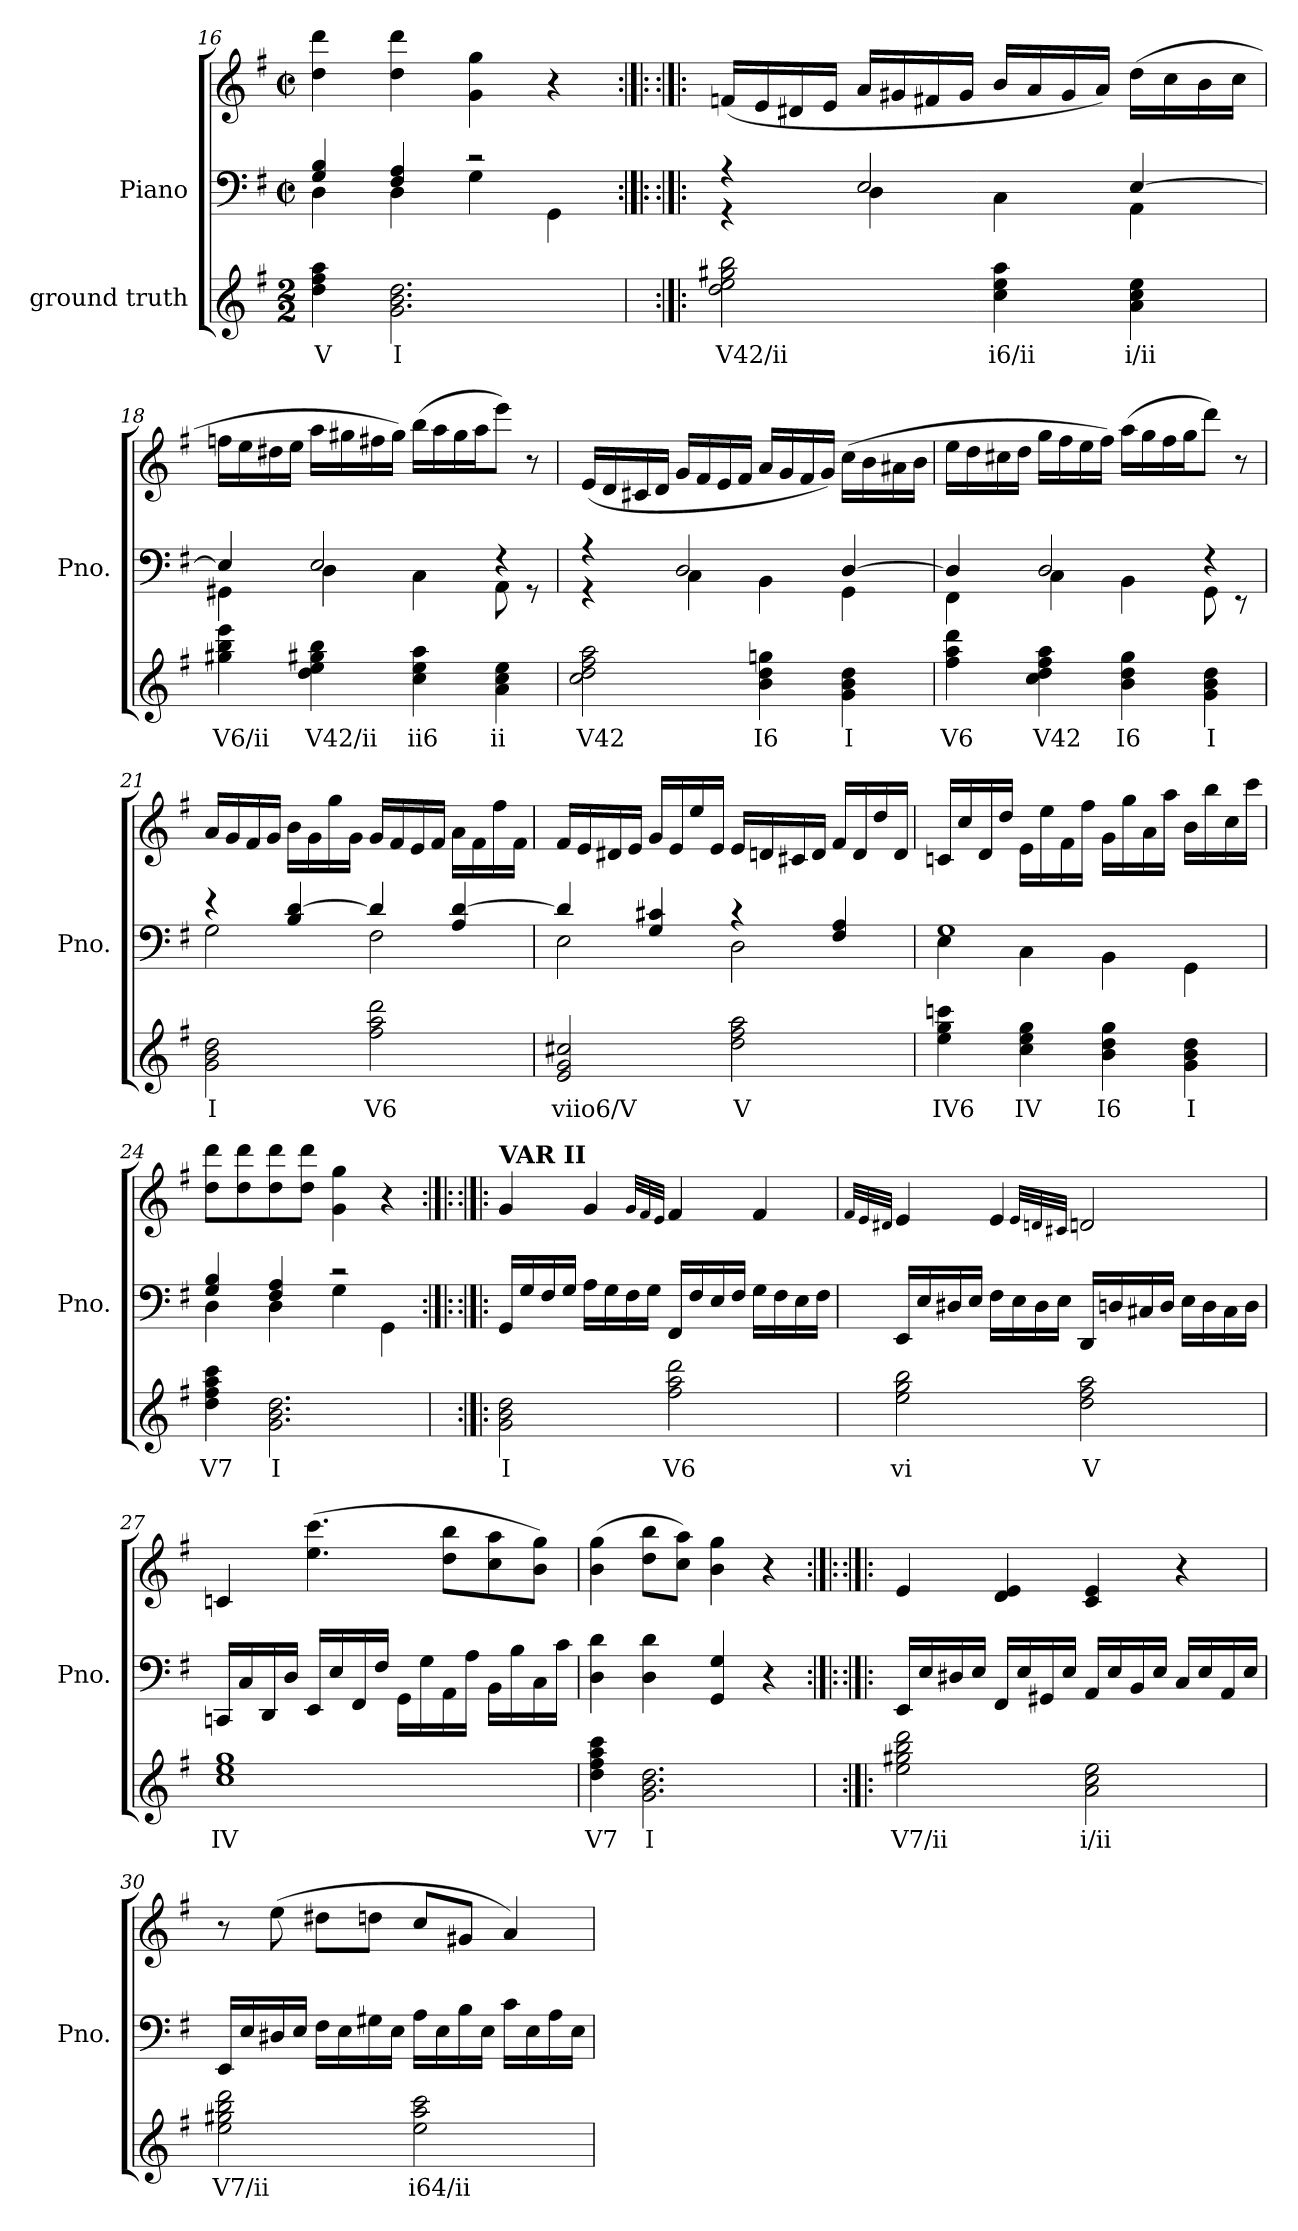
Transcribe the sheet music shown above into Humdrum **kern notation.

**kern	**text	**kern	**kern
*part2	*part2	*part1	*part1
*staff3	*staff3	*staff2	*staff1
*I"ground truth	*	*I"Piano	*
*	*	*I'Pno.	*
*	*	*clefF4	*clefG2
*k[f#]	*	*k[f#]	*k[f#]
*G:	*	*G:	*G:
*M2/2	*	*M2/2	*M2/2
*	*	*met(c|)	*met(c|)
=16	=16	=16	=16
*	*	*^	*
4dd 4ff# 4aa	V	4G/ 4B/	4D\	4dd\ 4ddd\
2.g 2.b 2.dd	I	4F#/ 4A/	4D\	4dd\ 4ddd\
.	.	2r	4G\	4g\ 4gg\
.	.	.	4GG\	4r
=17	=17:|!|:	=17:|!|:	=17:|!|:	=17:|!|:
2dd 2ee 2gg#X 2bb	V42/ii	4r	4r	(<16fn/LL
.	.	.	.	16e/
.	.	.	.	16d#X/
.	.	.	.	16e/JJ
.	.	2E/	4D\	16a/LL
.	.	.	.	16g#X/
.	.	.	.	16f#X/
.	.	.	.	16g#/JJ
4cc 4ee 4aa	i6/ii	.	4C\	16b/LL
.	.	.	.	16a/
.	.	.	.	16g#/
.	.	.	.	16a/JJ)
4a 4cc 4ee	i/ii	[4E/	4AA\	(>16dd\LL
.	.	.	.	16cc\
.	.	.	.	16b\
.	.	.	.	16cc\JJ
!!LO:LB:g=z
=18	=18	=18	=18	=18
4gg#X 4bb 4eee	V6/ii	4E/]	4GG#X\	16ffn\LL
.	.	.	.	16ee\
.	.	.	.	16dd#X\
.	.	.	.	16ee\JJ
4dd 4ee 4gg#X 4bb	V42/ii	2E/	4D\	16aa\LL
.	.	.	.	16gg#X\
.	.	.	.	16ff#X\
.	.	.	.	16gg#\JJ)
4cc 4ee 4aa	ii6	.	4C\	(>16bb\LL
.	.	.	.	16aa\
.	.	.	.	16gg#\
.	.	.	.	16aa\J
4a 4cc 4ee	ii	4r	8AA\	8eee\J)
.	.	.	8r	8r
=19	=19	=19	=19	=19
2cc 2dd 2ff# 2aa	V42	4r	4r	(<16e/LL
.	.	.	.	16d/
.	.	.	.	16c#X/
.	.	.	.	16d/JJ
.	.	2D/	4C\	16g/LL
.	.	.	.	16f#/
.	.	.	.	16e/
.	.	.	.	16f#/JJ
4b 4dd 4ggn	I6	.	4BB\	16a/LL
.	.	.	.	16g/
.	.	.	.	16f#/
.	.	.	.	16g/JJ)
4g 4b 4dd	I	[4D/	4GG\	(>16cc\LL
.	.	.	.	16b\
.	.	.	.	16a#X\
.	.	.	.	16b\JJ
!!LO:PB:g=z
=20	=20	=20	=20	=20
4ff# 4aa 4ddd	V6	4D/]	4FF#\	16ee\LL
.	.	.	.	16dd\
.	.	.	.	16cc#X\
.	.	.	.	16dd\JJ
4cc 4dd 4ff# 4aa	V42	2D/	4C\	16gg\LL
.	.	.	.	16ff#\
.	.	.	.	16ee\
.	.	.	.	16ff#\JJ)
4b 4dd 4gg	I6	.	4BB\	(>16aa\LL
.	.	.	.	16gg\
.	.	.	.	16ff#\
.	.	.	.	16gg\J
4g 4b 4dd	I	4r	8GG\	8ddd\J)
.	.	.	8r	8r
=21	=21	=21	=21	=21
2g 2b 2dd	I	4r	2G\	16a/LL
.	.	.	.	16g/
.	.	.	.	16f#/
.	.	.	.	16g/JJ
.	.	4B/ [4d/	.	16b\LL
.	.	.	.	16g\
.	.	.	.	16gg\
.	.	.	.	16g\JJ
2ff# 2aa 2ddd	V6	4d/]	2F#\	16g/LL
.	.	.	.	16f#/
.	.	.	.	16e/
.	.	.	.	16f#/JJ
.	.	4A/ [4d/	.	16a\LL
.	.	.	.	16f#\
.	.	.	.	16ff#\
.	.	.	.	16f#\JJ
!!LO:LB:g=z
=22	=22	=22	=22	=22
2e 2g 2cc#X	viio6/V	4d/]	2E\	16f#/LL
.	.	.	.	16e/
.	.	.	.	16d#X/
.	.	.	.	16e/JJ
.	.	4G/ 4c#X/	.	16g/LL
.	.	.	.	16e/
.	.	.	.	16ee/
.	.	.	.	16e/JJ
2dd 2ff# 2aa	V	4r	2D\	16e/LL
.	.	.	.	16dn/
.	.	.	.	16c#X/
.	.	.	.	16d/JJ
.	.	4F#/ 4A/	.	16f#/LL
.	.	.	.	16d/
.	.	.	.	16dd/
.	.	.	.	16d/JJ
=23	=23	=23	=23	=23
4ee 4gg 4cccn	IV6	1G	4E\	16cn/LL
.	.	.	.	16cc/
.	.	.	.	16d/
.	.	.	.	16dd/JJ
4cc 4ee 4gg	IV	.	4C\	16e\LL
.	.	.	.	16ee\
.	.	.	.	16f#\
.	.	.	.	16ff#\JJ
4b 4dd 4gg	I6	.	4BB\	16g\LL
.	.	.	.	16gg\
.	.	.	.	16a\
.	.	.	.	16aa\JJ
4g 4b 4dd	I	.	4GG\	16b\LL
.	.	.	.	16bb\
.	.	.	.	16cc\
.	.	.	.	16ccc\JJ
=24	=24	=24	=24	=24
4dd 4ff# 4aa 4ccc	V7	4G/ 4B/	4D\	8dd\ 8ddd\L
.	.	.	.	8dd\ 8ddd\
2.g 2.b 2.dd	I	4F#/ 4A/	4D\	8dd\ 8ddd\
.	.	.	.	8dd\ 8ddd\J
.	.	2r	4G\	4g\ 4gg\
.	.	.	4GG\	4r
*	*	*v	*v	*
!!LO:LB:g=z
=25	=25:|!|:	=25:|!|:	=25:|!|:
*	*	*^	*
!	!	!	!	!LO:TX:a:B:t=VAR II
*	*	*v	*v	*
2g 2b 2dd	I	16GG/LL	4g/
.	.	16G/	.
.	.	16F#/	.
.	.	16G/JJ	.
.	.	16A\LL	4g/
.	.	16G\	.
.	.	16F#\	.
.	.	16G\JJ	.
.	.	.	32qg/LLL
.	.	.	32qf#/
.	.	.	32qe/JJJ
2ff# 2aa 2ddd	V6	16FF#/LL	4f#/
.	.	16F#/	.
.	.	16E/	.
.	.	16F#/JJ	.
.	.	16G\LL	4f#/
.	.	16F#\	.
.	.	16E\	.
.	.	16F#\JJ	.
=26	=26	=26	=26
.	.	.	32qf#/LLL
.	.	.	32qe/
.	.	.	32qd#X/JJJ
2ee 2gg 2bb	vi	16EE/LL	4e/
.	.	16E/	.
.	.	16D#X/	.
.	.	16E/JJ	.
.	.	16F#\LL	4e/
.	.	16E\	.
.	.	16D#\	.
.	.	16E\JJ	.
.	.	.	32qe/LLL
.	.	.	32qdn/
.	.	.	32qc#X/JJJ
2dd 2ff# 2aa	V	16DD/LL	2d/
.	.	16Dn/	.
.	.	16C#X/	.
.	.	16D/JJ	.
.	.	16E\LL	.
.	.	16D\	.
.	.	16C#\	.
.	.	16D\JJ	.
!!LO:LB:g=z
=27	=27	=27	=27
1cc 1ee 1gg	IV	16CCn/LL	4cn/
.	.	16C/	.
.	.	16DD/	.
.	.	16D/JJ	.
.	.	16EE/LL	(>4.ee\ 4.ccc\
.	.	16E/	.
.	.	16FF#/	.
.	.	16F#/JJ	.
.	.	16GG\LL	.
.	.	16G\	.
.	.	16AA\	8dd\ 8bb\L
.	.	16A\JJ	.
.	.	16BB\LL	8cc\ 8aa\
.	.	16B\	.
.	.	16C\	8b\ 8gg\J)
.	.	16c\JJ	.
=28	=28	=28	=28
4dd 4ff# 4aa 4ccc	V7	4D\ 4d\	(>4b\ 4gg\
2.g 2.b 2.dd	I	4D\ 4d\	8dd\ 8bb\L
.	.	.	8cc\ 8aa\J)
.	.	4GG/ 4G/	4b\ 4gg\
.	.	4r	4r
=29	=29:|!|:	=29:|!|:	=29:|!|:
2ee 2gg#X 2bb 2ddd	V7/ii	16EE/LL	4e/
.	.	16E/	.
.	.	16D#X/	.
.	.	16E/JJ	.
.	.	16FF#/LL	4d/ 4e/
.	.	16E/	.
.	.	16GG#X/	.
.	.	16E/JJ	.
2a 2cc 2ee	i/ii	16AA/LL	4c/ 4e/
.	.	16E/	.
.	.	16BB/	.
.	.	16E/JJ	.
.	.	16C/LL	4r
.	.	16E/	.
.	.	16AA/	.
.	.	16E/JJ	.
!!LO:LB:g=z
=30	=30	=30	=30
2ee 2gg#X 2bb 2ddd	V7/ii	16EE/LL	8r
.	.	16E/	.
.	.	16D#X/	(>8ee\
.	.	16E/JJ	.
.	.	16F#\LL	8dd#X\L
.	.	16E\	.
.	.	16G#X\	8ddn\J
.	.	16E\JJ	.
2ee 2aa 2ccc	i64/ii	16A\LL	8cc/L
.	.	16E\	.
.	.	16B\	8g#X/J
.	.	16E\JJ	.
.	.	16c\LL	4a/)
.	.	16E\	.
.	.	16A\	.
.	.	16E\JJ	.
=	=	=	=
*-	*-	*-	*-
